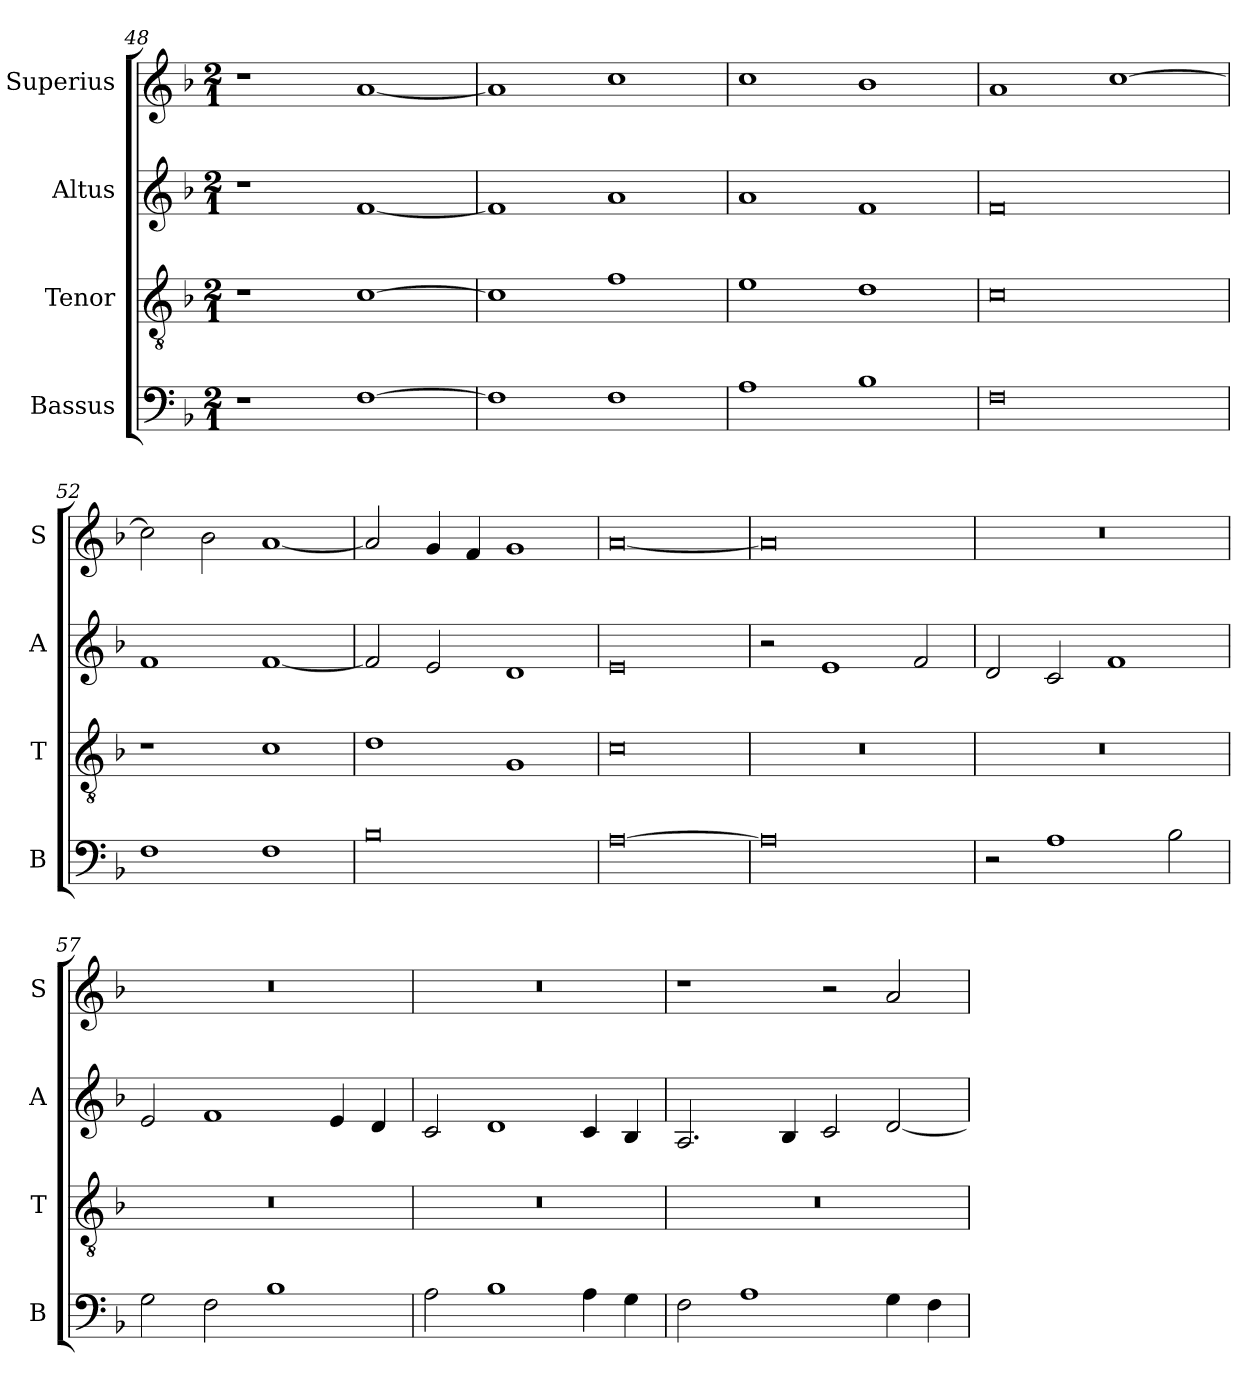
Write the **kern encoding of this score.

**kern	**kern	**kern	**kern
*part4	*part3	*part2	*part1
*staff4	*staff3	*staff2	*staff1
*I"Bassus	*I"Tenor	*I"Altus	*I"Superius
*I'B	*I'T	*I'A	*I'S
*clefF4	*clefGv2	*clefG2	*clefG2
*k[b-]	*k[b-]	*k[b-]	*k[b-]
*F:	*F:	*F:	*F:
*M2/1	*M2/1	*M2/1	*M2/1
=48	=48	=48	=48
1r	1r	1r	1r
[1F	[1c	[1f	[1a
=49	=49	=49	=49
1F]	1c]	1f]	1a]
1F	1f	1a	1cc
=50	=50	=50	=50
1A	1e	1a	1cc
1B-	1d	1f	1b-
=51	=51	=51	=51
0F	0c	0f	1a
.	.	.	[1cc
=52	=52	=52	=52
1F	1r	1f	2cc]
.	.	.	2b-
1F	1c	[1f	[1a
=53	=53	=53	=53
0B-	1d	2f]	2a]
.	.	2e	4g
.	.	.	4f
.	1G	1d	1g
=54	=54	=54	=54
[0A	0c	0e	[0a
=55	=55	=55	=55
0A]	0r	2r	0a]
.	.	1e	.
.	.	2f	.
=56	=56	=56	=56
2r	0r	2d	0r
1A	.	2c	.
.	.	1f	.
2B-	.	.	.
=57	=57	=57	=57
2G	0r	2e	0r
2F	.	1f	.
1B-	.	.	.
.	.	4e	.
.	.	4d	.
=58	=58	=58	=58
2A	0r	2c	0r
1B-	.	1d	.
4A	.	4c	.
4G	.	4B-	.
=59	=59	=59	=59
2F	0r	2.A	1r
1A	.	.	.
.	.	4B-	.
.	.	2c	2r
4G	.	[2d	2a
4F	.	.	.
=	=	=	=
*-	*-	*-	*-
